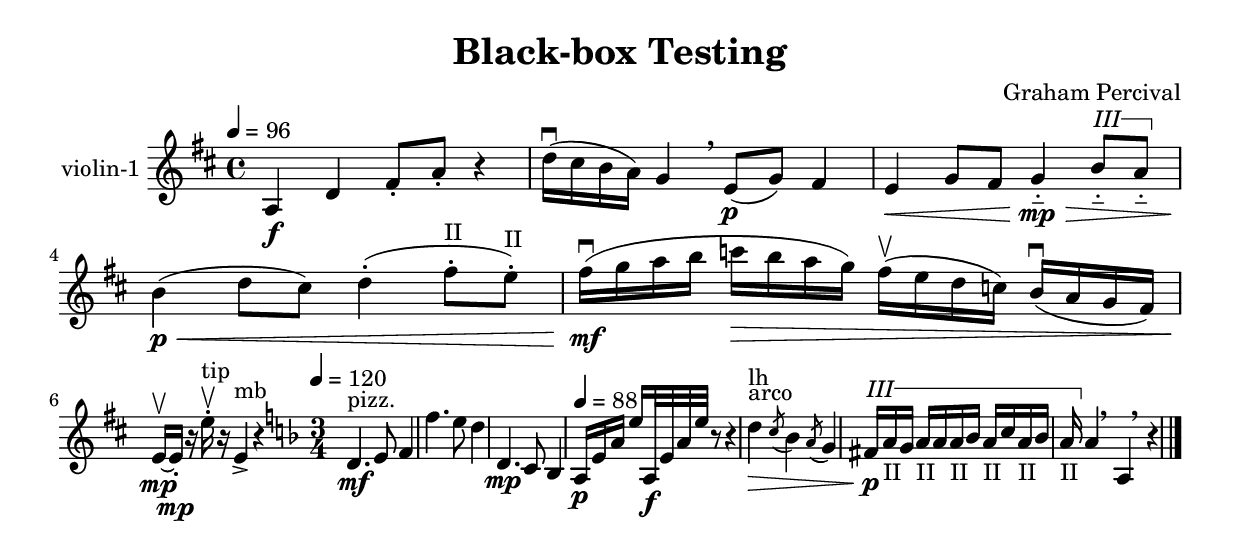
\version "2.13.57"

\header {
  texidoc = "Music events can be extracted from a score with event
listeners."
  title = "Black-box Testing"
  composer = "Graham Percival"
}

#(define EVENT_LISTENER_CONSOLE_OUTPUT 1)

\include "event-listener.ly"



st =
#(define-music-function
  (parser location text)
  (string?)
#{
  \override TextSpanner #'(bound-details left text) = $text
#})


vlnone = \new Staff {
  \set Staff.instrumentName = "violin-1"
  \set Staff.midiInstrument = "violin"
  \override TextSpanner #'style = #'line
  \override TextSpanner #'(bound-details right padding) = #-1
  \override TextSpanner #'(bound-details left stencil-align-dir-y) =
    #CENTER
  \override TextSpanner #'(bound-details right text) =
    \markup { \draw-line #'(0 . -1) }
\relative c' {
  \key d \major
  \tempo 4 = 96

  a4\f d fis8-. a-. r4
  d16(\downbow cis b a) g4 \breathe e8\p( g) fis4

  e4\< g8 fis g4-_\mp\>
    \st "III"
    b8-_\startTextSpan a-_\stopTextSpan
    b4\p\<( d8 cis) d4(-. fis8-.^"II" e-.^"II")
  fis16(\mf\downbow g a b c\> b a g) fis(\upbow e d c) b(\downbow a g fis)
  e16\mp\upbow ~ e-.\mp r e'-.\upbow^"tip" r e,4->^"mb" r4

  \key d \minor
  \time 3/4
  \tempo 4 = 120
  d4.\mf^"pizz." e8 f4
  f'4. e8 d4
  d,4.\mp c8 bes4
  \tempo 4 = 88
  a16\p e' a e' a,,32\f e' a e' r8 r4
  d4^"arco"^"lh"\> \acciaccatura { c8 } bes4 \acciaccatura { a8 } g4
  \st "III"
  fis16\p\startTextSpan a_"II" g a_"II" a a_"II" bes a_"II"
    c a_"II" bes a_"II"\stopTextSpan
  a4\breathe a,\breathe r4
}


  \bar "|."
}

\score {
  << \vlnone >>
  \layout{}
  \midi{}
}
